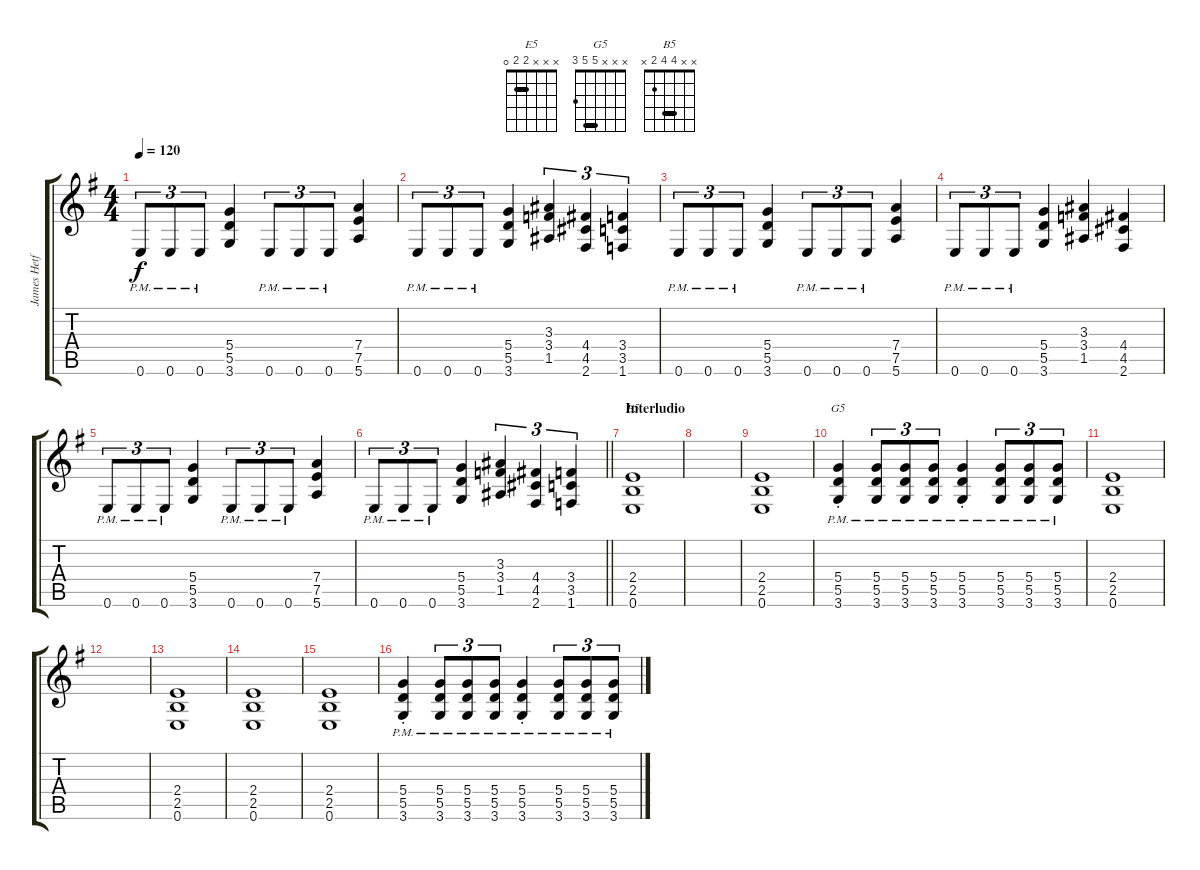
\track ("James Hetfield (Rythm)" "James Hetf") {instrument distortionguitar}
\staff {score tabs}
\tuning (E4 B3 G3 D3 A2 E2) {hide}
\chord ("E5" x x x 2 2 0) {barre 2}
\chord ("G5" x x x 5 5 3) {barre 5}
\chord ("B5" x x 4 4 2 x) {barre 4}
\ts (4 4)
\tempo 120
\clef g2
\ks g
0.6{pm}.8{tu (3 2) dy f} 0.6{pm}.8{tu (3 2)} 0.6{pm}.8{tu (3 2)} (5.4 5.5 3.6).4 0.6{pm}.8{tu (3 2)} 0.6{pm}.8{tu (3 2)} 0.6{pm}.8{tu (3 2)} (7.4 7.5 5.6).4 |
0.6{pm}.8{tu (3 2)} 0.6{pm}.8{tu (3 2)} 0.6{pm}.8{tu (3 2)} (5.4 5.5 3.6).4 (3.3 3.4 1.5).4{tu (3 2)} (4.4 4.5 2.6).4{tu (3 2)} (3.4 3.5 1.6).4{tu (3 2)} |
0.6{pm}.8{tu (3 2)} 0.6{pm}.8{tu (3 2)} 0.6{pm}.8{tu (3 2)} (5.4 5.5 3.6).4 0.6{pm}.8{tu (3 2)} 0.6{pm}.8{tu (3 2)} 0.6{pm}.8{tu (3 2)} (7.4 7.5 5.6).4 |
0.6{pm}.8{tu (3 2)} 0.6{pm}.8{tu (3 2)} 0.6{pm}.8{tu (3 2)} (5.4 5.5 3.6).4 (3.3 3.4 1.5).4 (4.4 4.5 2.6).4 |
0.6{pm}.8{tu (3 2)} 0.6{pm}.8{tu (3 2)} 0.6{pm}.8{tu (3 2)} (5.4 5.5 3.6).4 0.6{pm}.8{tu (3 2)} 0.6{pm}.8{tu (3 2)} 0.6{pm}.8{tu (3 2)} (7.4 7.5 5.6).4 |
\barLineRight lightlight
0.6{pm}.8{tu (3 2)} 0.6{pm}.8{tu (3 2)} 0.6{pm}.8{tu (3 2)} (5.4 5.5 3.6).4 (3.3 3.4 1.5).4{tu (3 2)} (4.4 4.5 2.6).4{tu (3 2)} (3.4 3.5 1.6).4{tu (3 2)} |
\section ("" "Interludio")
(2.4 2.5 0.6).1{ch "E5"} |
|
(2.4 2.5 0.6).1 |
(5.4{pm st} 5.5{pm st} 3.6{pm st}).4{ch "G5"} (5.4{pm} 5.5{pm} 3.6{pm}).8{tu (3 2)} (5.4{pm} 5.5{pm} 3.6{pm}).8{tu (3 2)} (5.4{pm} 5.5{pm} 3.6{pm}).8{tu (3 2)} (5.4{pm st} 5.5{pm st} 3.6{pm st}).4 (5.4{pm} 5.5{pm} 3.6{pm}).8{tu (3 2)} (5.4{pm} 5.5{pm} 3.6{pm}).8{tu (3 2)} (5.4{pm} 5.5{pm} 3.6{pm}).8{tu (3 2)} |
(2.4 2.5 0.6).1 |
|
(2.4 2.5 0.6).1 |
(2.4 2.5 0.6).1 |
(2.4 2.5 0.6).1 |
(5.4{pm st} 5.5{pm st} 3.6{pm st}).4 (5.4{pm} 5.5{pm} 3.6{pm}).8{tu (3 2)} (5.4{pm} 5.5{pm} 3.6{pm}).8{tu (3 2)} (5.4{pm} 5.5{pm} 3.6{pm}).8{tu (3 2)} (5.4{pm st} 5.5{pm st} 3.6{pm st}).4 (5.4{pm} 5.5{pm} 3.6{pm}).8{tu (3 2)} (5.4{pm} 5.5{pm} 3.6{pm}).8{tu (3 2)} (5.4{pm} 5.5{pm} 3.6{pm}).8{tu (3 2)}
